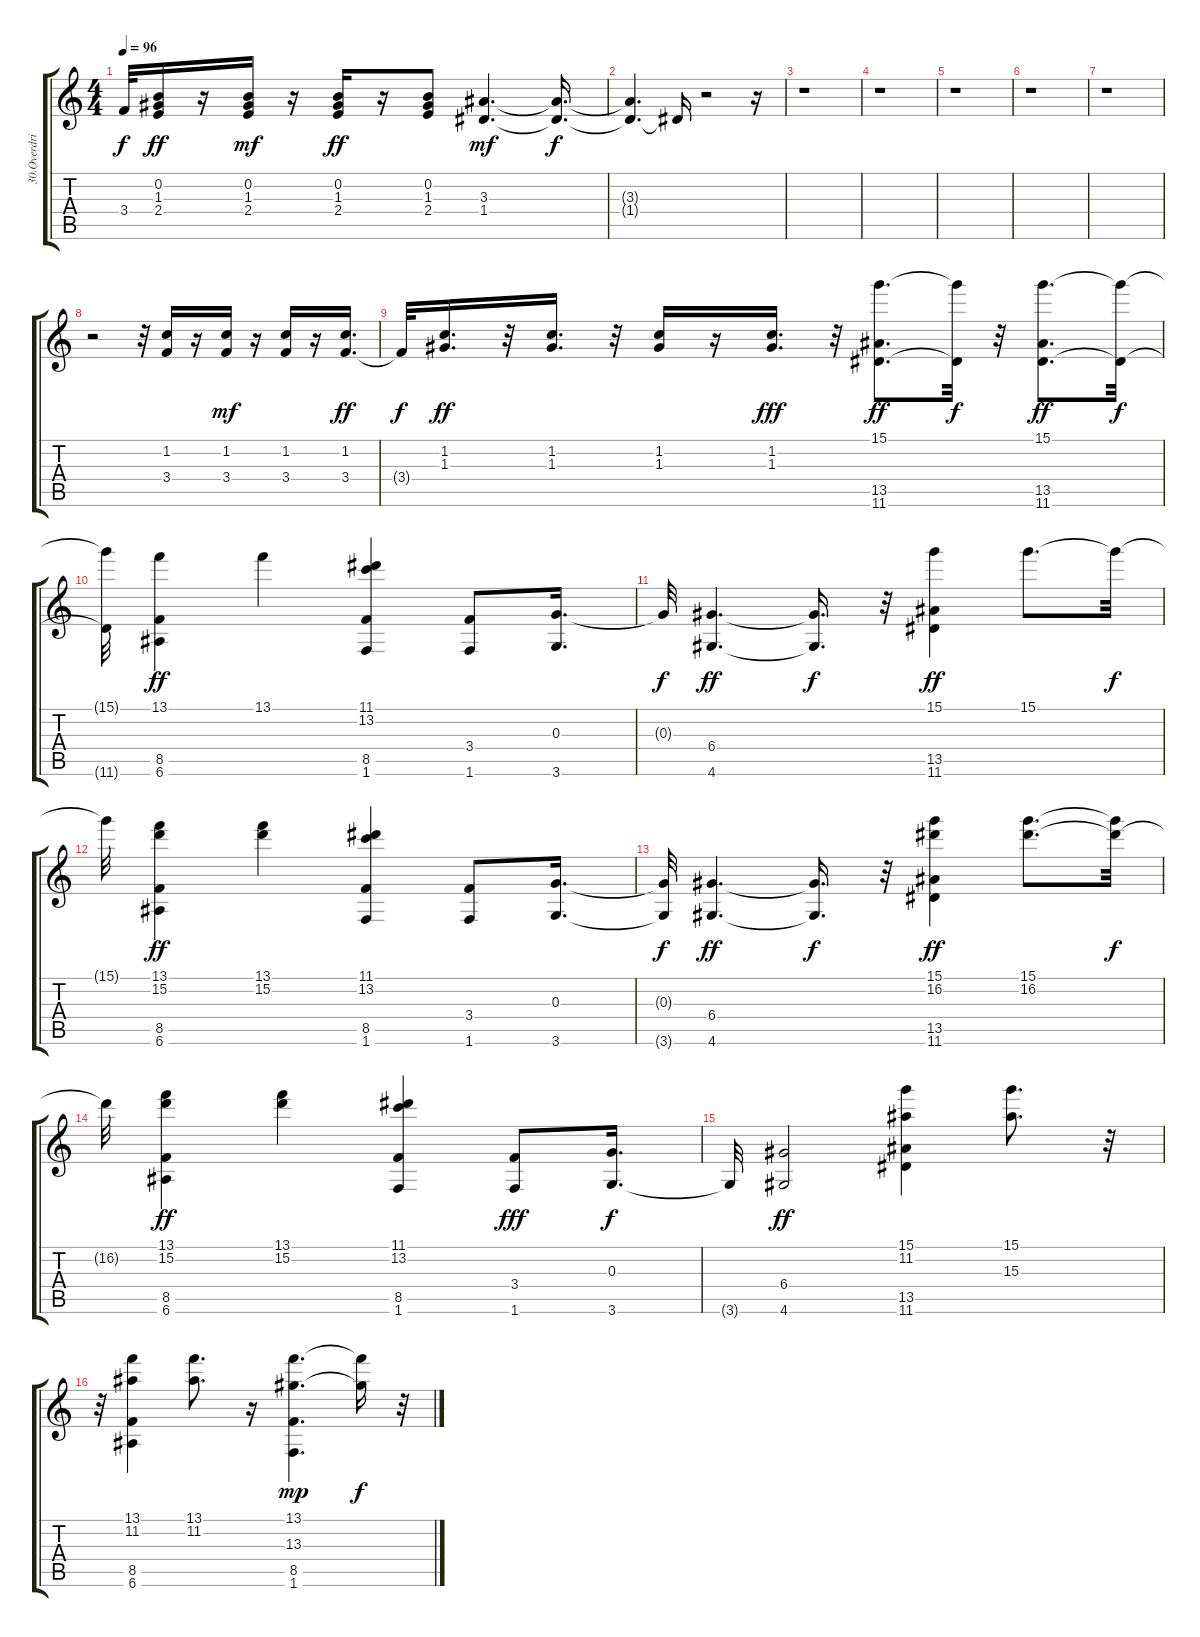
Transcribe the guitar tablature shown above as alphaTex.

\track ("30.Overdriven Guitar" "30.Overdri") {instrument overdrivenguitar}
\staff {score tabs}
\tuning (E4 B3 G3 D3 A2 E2) {hide}
\ts (4 4)
\tempo 96
\clef g2
\ks c
3.4{t}.32{dy f} (0.2 1.3 2.4).16{dy ff} r.16 (0.2 1.3 2.4).16{dy mf} r.16 (0.2 1.3 2.4).16{dy ff} r.16 (0.2 1.3 2.4).8 (3.3 1.4).4{d dy mf} (3.3{t} 1.4{t}).16{d dy f} |
(3.3{t} 1.4{t}).4{d} 1.4{t}.16 r.2 r.16 |
r.1 |
r.1 |
r.1 |
r.1 |
r.1 |
r.2 r.32 (1.2 3.4).16 r.16 (1.2 3.4).16{dy mf} r.16 (1.2 3.4).16 r.16 (1.2 3.4).16{d dy ff} |
3.4{t}.32{dy f} (1.2 1.3).16{d dy ff} r.32 (1.2 1.3).16{d} r.32 (1.2 1.3).16 r.16 (1.2 1.3).16{d dy fff} r.32 (15.1 13.5 11.6).8{d dy ff} (15.1{t} 11.6{t}).32{dy f} r.32 (15.1 13.5 11.6).8{d dy ff} (15.1{t} 11.6{t}).32{dy f} |
(15.1{t} 11.6{t}).32 (13.1 8.5 6.6).4{dy ff} 13.1.4 (11.1 13.2 8.5 1.6).4 (3.4 1.6).8 (0.3 3.6).16{d} |
0.3{t}.32{dy f} (6.4 4.6).4{d dy ff} (6.4{t} 4.6{t}).16{d dy f} r.32 (15.1 13.5 11.6).4{dy ff} 15.1.8{d} 15.1{t}.32{dy f} |
15.1{t}.32 (13.1 15.2 8.5 6.6).4{dy ff} (13.1 15.2).4 (11.1 13.2 8.5 1.6).4 (3.4 1.6).8 (0.3 3.6).16{d} |
(0.3{t} 3.6{t}).32{dy f} (6.4 4.6).4{d dy ff} (6.4{t} 4.6{t}).16{d dy f} r.32 (15.1 16.2 13.5 11.6).4{dy ff} (15.1 16.2).8{d} (15.1{t} 16.2{t}).32{dy f} |
16.2{t}.32 (13.1 15.2 8.5 6.6).4{dy ff} (13.1 15.2).4 (11.1 13.2 8.5 1.6).4 (3.4 1.6).8{dy fff} (0.3 3.6).16{d dy f} |
3.6{t}.32 (6.4 4.6).2{dy ff} (15.1 11.2 13.5 11.6).4 (15.1 15.3).8{d} r.32 |
r.32 (13.1 11.2 8.5 6.6).4 (13.1 11.2).8{d} r.16 (13.1 13.3 8.5 1.6).4{d dy mp} (13.1{t} 13.3{t}).16{dy f} r.32
